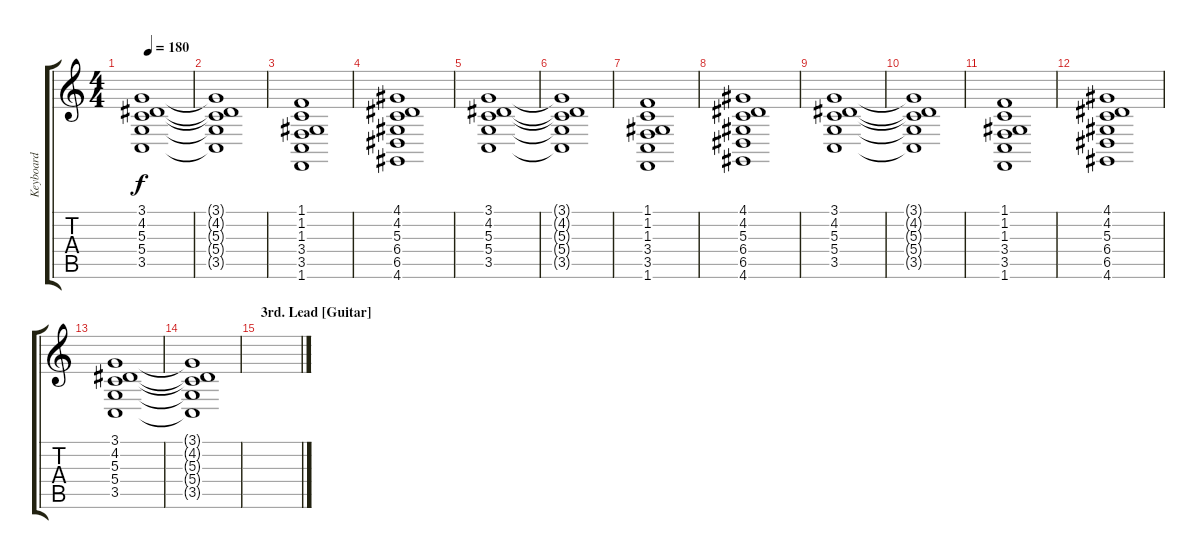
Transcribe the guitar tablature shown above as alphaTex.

\track ("Keyboard" "Keyboard") {instrument choiraahs}
\staff {score tabs}
\tuning (E4 B3 G3 D3 A2 E2) {hide}
\ts (4 4)
\tempo 180
\clef g2
\ks c
(3.1 4.2 5.3 5.4 3.5).1{dy f} |
(3.1{t} 4.2{t} 5.3{t} 5.4{t} 3.5{t}).1 |
(1.1 1.2 1.3 3.4 3.5 1.6).1 |
(4.1 4.2 5.3 6.4 6.5 4.6).1 |
(3.1 4.2 5.3 5.4 3.5).1 |
(3.1{t} 4.2{t} 5.3{t} 5.4{t} 3.5{t}).1 |
(1.1 1.2 1.3 3.4 3.5 1.6).1 |
(4.1 4.2 5.3 6.4 6.5 4.6).1 |
(3.1 4.2 5.3 5.4 3.5).1 |
(3.1{t} 4.2{t} 5.3{t} 5.4{t} 3.5{t}).1 |
(1.1 1.2 1.3 3.4 3.5 1.6).1 |
(4.1 4.2 5.3 6.4 6.5 4.6).1 |
(3.1 4.2 5.3 5.4 3.5).1 |
(3.1{t} 4.2{t} 5.3{t} 5.4{t} 3.5{t}).1 |
\section ("" "3rd. Lead [Guitar]")
